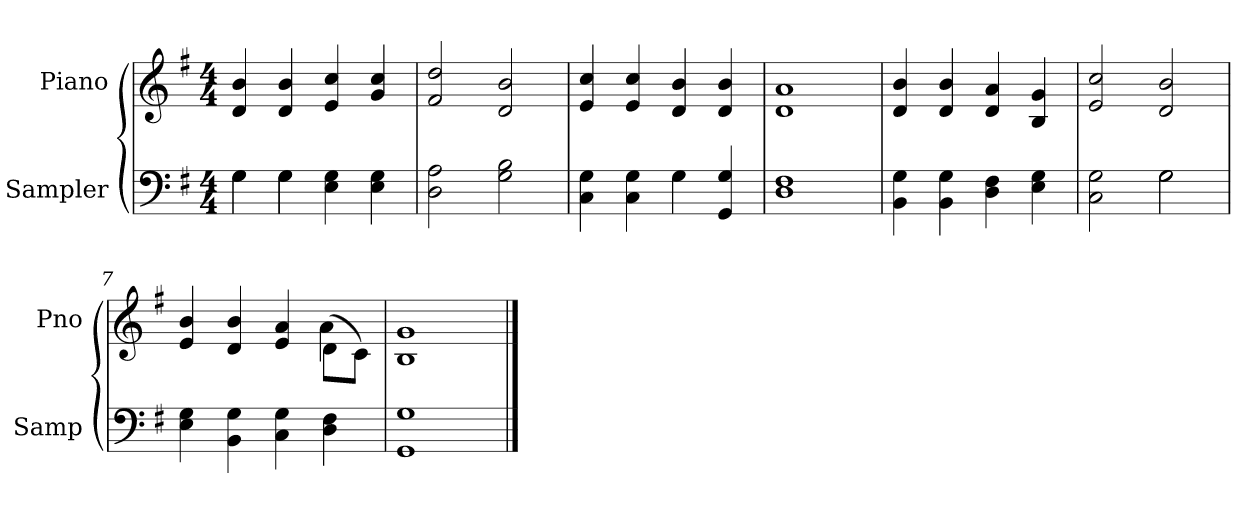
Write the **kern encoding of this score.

**kern	**kern
*part2	*part1
*staff2	*staff1
*I"Sampler	*I"Piano
*I'Samp	*I'Pno
*clefF4	*clefG2
*k[f#]	*k[f#]
*G:	*G:
*M4/4	*M4/4
=1	=1
*^	*
4G\	4G	4d 4b
4G\	4G	4d 4b
4E 4G	2ryy	4e 4cc
4E 4G	.	4g 4cc
*v	*v	*
=2	=2
2D 2A	2f# 2dd
2G 2B	2d 2b
=3	=3
4C 4G	4e 4cc
4C 4G	4e 4cc
4G	4d 4b
4GG 4G	4d 4b
=4	=4
1D 1F#	1d 1a
=5	=5
4BB 4G	4d 4b
4BB 4G	4d 4b
4D 4F#	4d 4a
4E 4G	4B 4g
=6	=6
*^	*
2C 2G	2ryy	2e 2cc
2G\	2G	2d 2b
*v	*v	*
=7	=7
*	*^
4E 4G	4e 4b	2.ryy
4BB 4G	4d 4b	.
4C 4G	4e 4a	.
4D 4F#	(8d\L	4a
.	8c\J)	.
*	*v	*v
=8	=8
1GG 1G	1B 1g
==	==
*-	*-
